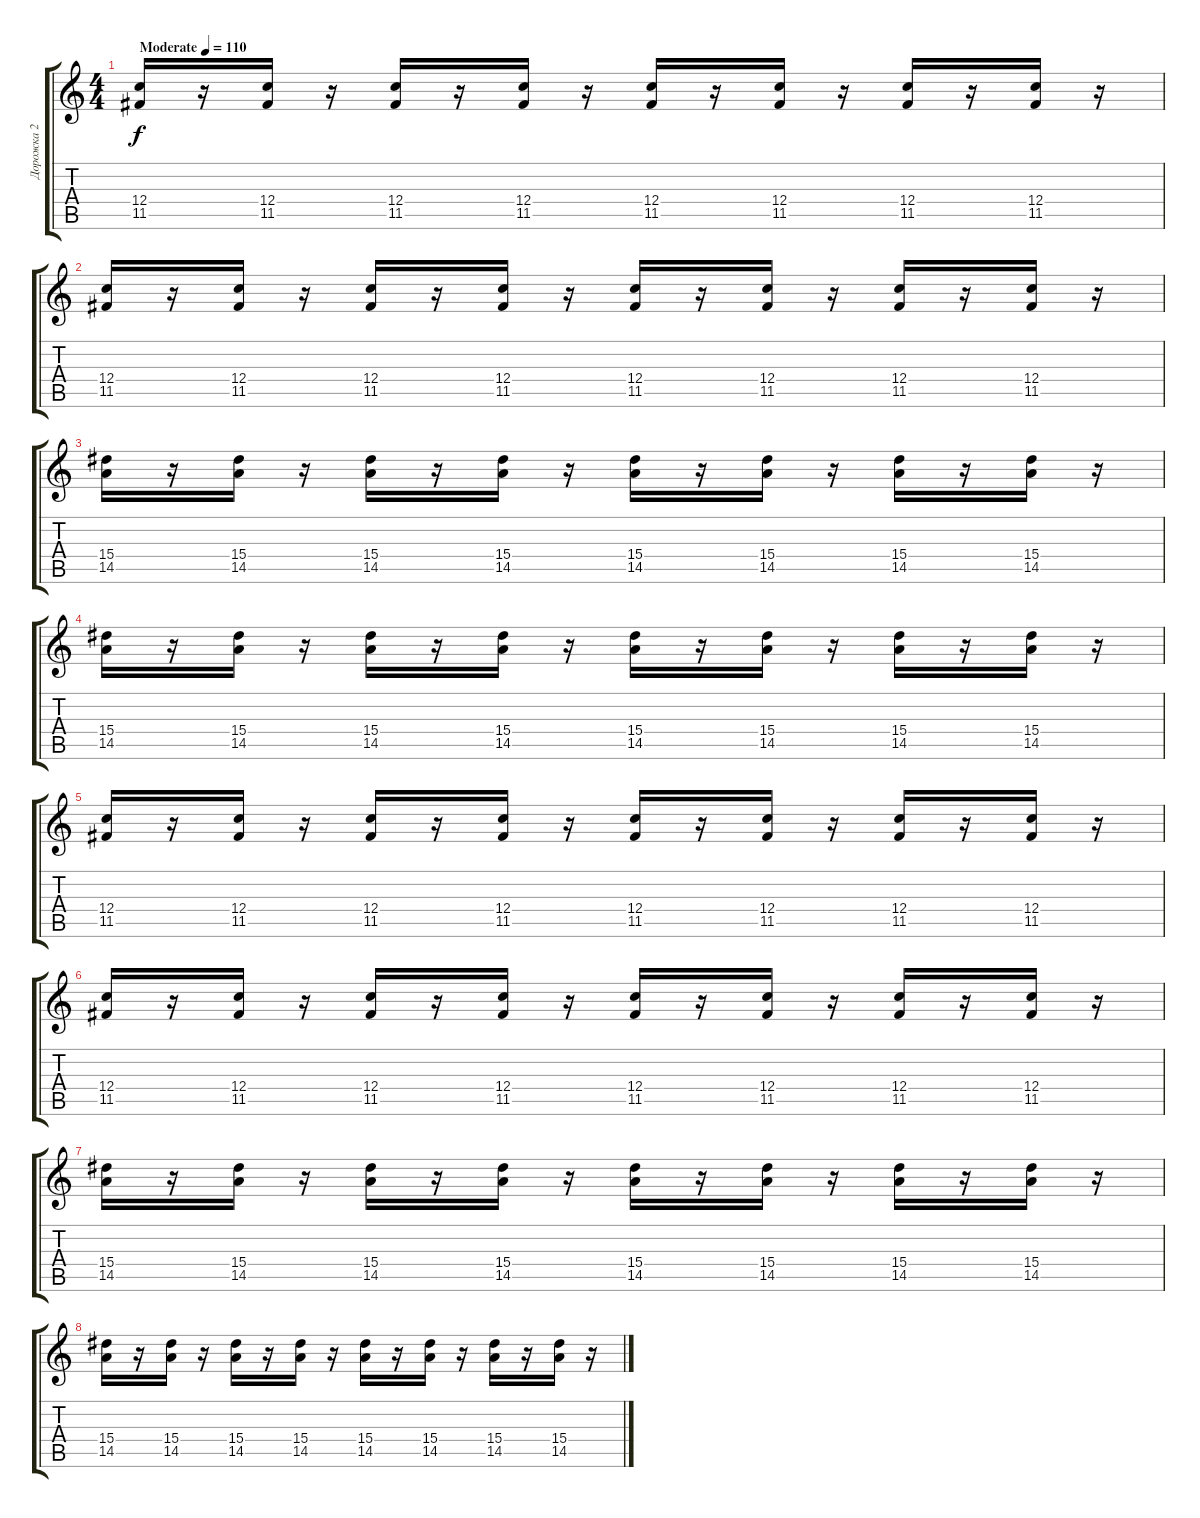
\track ("Дорожка 2" "Дорожка 2") {instrument distortionguitar}
\staff {score tabs}
\tuning (D4 A3 F3 C3 G2 C2) {hide}
\ts (4 4)
\tempo (110 "Moderate")
\clef g2
\ks c
(12.4 11.5).16{dy f instrument distortionguitar} r.16 (12.4 11.5).16 r.16 (12.4 11.5).16 r.16 (12.4 11.5).16 r.16 (12.4 11.5).16 r.16 (12.4 11.5).16 r.16 (12.4 11.5).16 r.16 (12.4 11.5).16 r.16 |
(12.4 11.5).16 r.16 (12.4 11.5).16 r.16 (12.4 11.5).16 r.16 (12.4 11.5).16 r.16 (12.4 11.5).16 r.16 (12.4 11.5).16 r.16 (12.4 11.5).16 r.16 (12.4 11.5).16 r.16 |
(15.4 14.5).16 r.16 (15.4 14.5).16 r.16 (15.4 14.5).16 r.16 (15.4 14.5).16 r.16 (15.4 14.5).16 r.16 (15.4 14.5).16 r.16 (15.4 14.5).16 r.16 (15.4 14.5).16 r.16 |
(15.4 14.5).16 r.16 (15.4 14.5).16 r.16 (15.4 14.5).16 r.16 (15.4 14.5).16 r.16 (15.4 14.5).16 r.16 (15.4 14.5).16 r.16 (15.4 14.5).16 r.16 (15.4 14.5).16 r.16 |
(12.4 11.5).16 r.16 (12.4 11.5).16 r.16 (12.4 11.5).16 r.16 (12.4 11.5).16 r.16 (12.4 11.5).16 r.16 (12.4 11.5).16 r.16 (12.4 11.5).16 r.16 (12.4 11.5).16 r.16 |
(12.4 11.5).16 r.16 (12.4 11.5).16 r.16 (12.4 11.5).16 r.16 (12.4 11.5).16 r.16 (12.4 11.5).16 r.16 (12.4 11.5).16 r.16 (12.4 11.5).16 r.16 (12.4 11.5).16 r.16 |
(15.4 14.5).16 r.16 (15.4 14.5).16 r.16 (15.4 14.5).16 r.16 (15.4 14.5).16 r.16 (15.4 14.5).16 r.16 (15.4 14.5).16 r.16 (15.4 14.5).16 r.16 (15.4 14.5).16 r.16 |
(15.4 14.5).16 r.16 (15.4 14.5).16 r.16 (15.4 14.5).16 r.16 (15.4 14.5).16 r.16 (15.4 14.5).16 r.16 (15.4 14.5).16 r.16 (15.4 14.5).16 r.16 (15.4 14.5).16 r.16
